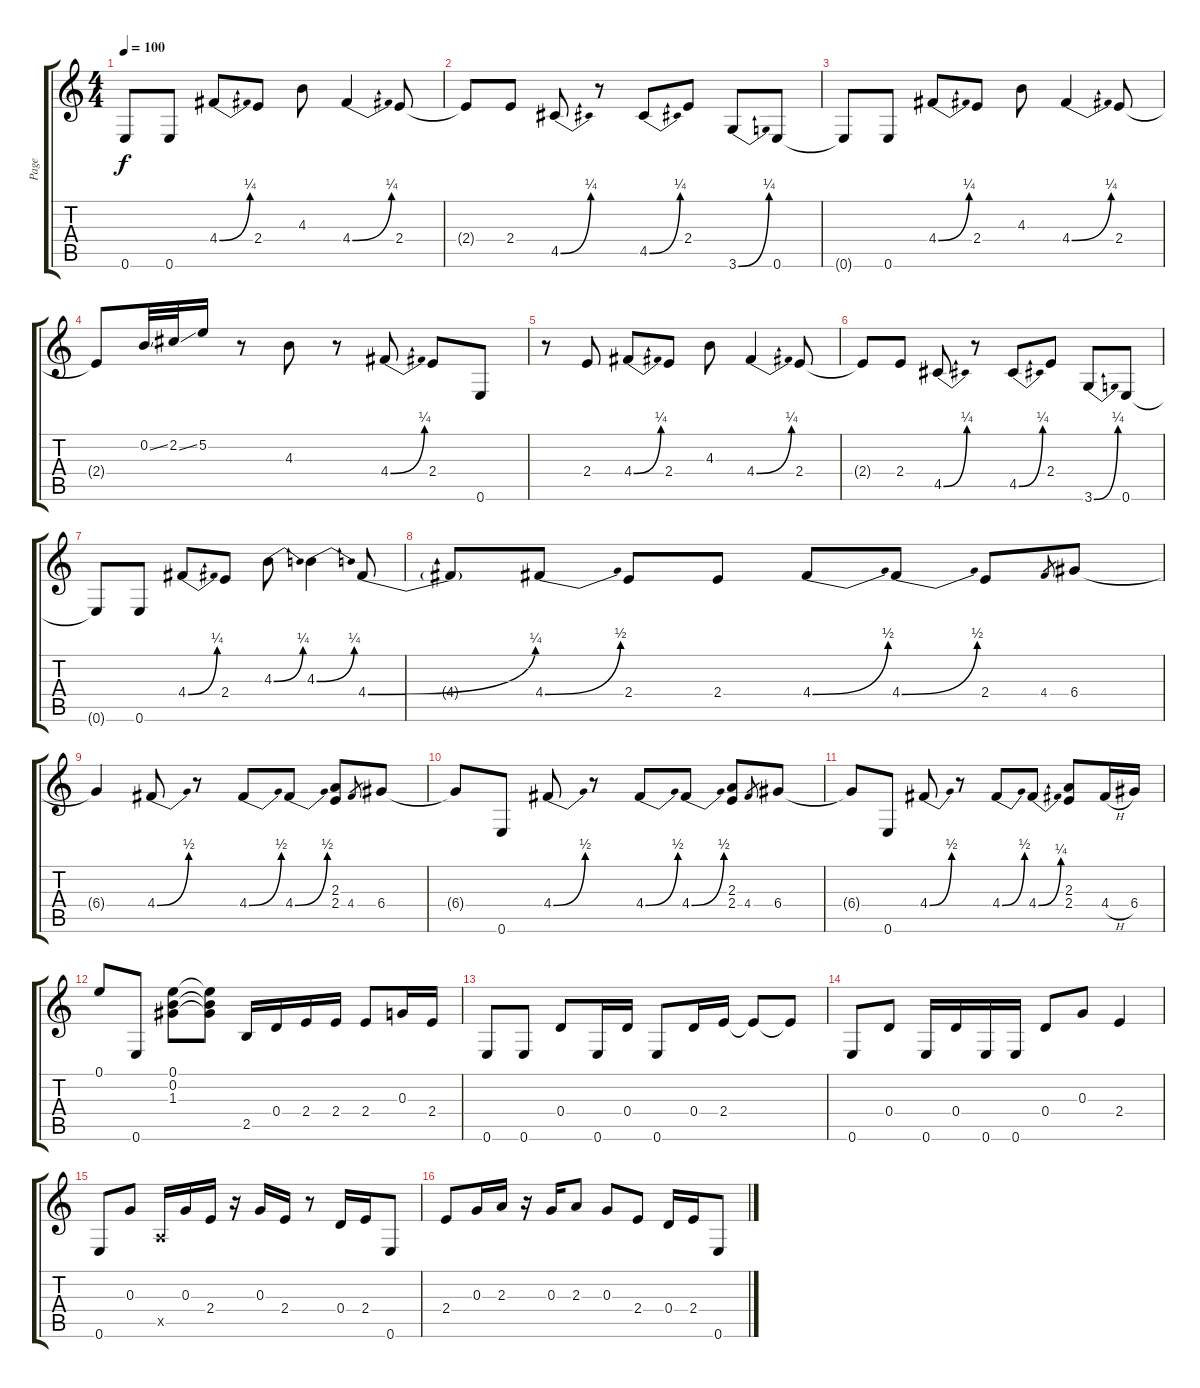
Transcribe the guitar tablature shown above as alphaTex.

\track ("Page" "Page") {instrument distortionguitar}
\staff {score tabs}
\tuning (E4 B3 G3 D3 A2 E2) {hide}
\ts (4 4)
\tempo 100
\clef g2
\ks c
0.6{t}.8{dy f balance 8} 0.6.8 4.4{be (bend 0 0 60 1)}.8 2.4.8 4.3.8 4.4{be (bend 0 0 60 1)}.4 2.4.8 |
2.4{t}.8 2.4.8 4.5{be (bend 0 0 60 1)}.8 r.8 4.5{be (bend 0 0 60 1)}.8 2.4.8 3.6{be (bend 0 0 60 1)}.8 0.6.8 |
0.6{t}.8 0.6.8 4.4{be (bend 0 0 60 1)}.8 2.4.8 4.3.8 4.4{be (bend 0 0 60 1)}.4 2.4.8 |
2.4{t}.8 0.2{ss}.32 2.2{ss}.32 5.2.16 r.8 4.3.8 r.8 4.4{be (bend 0 0 60 1)}.8 2.4.8 0.6.8 |
r.8 2.4.8 4.4{be (bend 0 0 60 1)}.8 2.4.8 4.3.8 4.4{be (bend 0 0 60 1)}.4 2.4.8 |
2.4{t}.8 2.4.8 4.5{be (bend 0 0 60 1)}.8 r.8 4.5{be (bend 0 0 60 1)}.8 2.4.8 3.6{be (bend 0 0 60 1)}.8 0.6.8 |
0.6{t}.8 0.6.8 4.4{be (bend 0 0 60 1)}.8 2.4.8 4.3{be (bend 0 0 60 1)}.8 4.3{be (bend 0 0 60 1)}.4 4.4{be (bend 0 0 60 1)}.8 |
4.4{t}.8 4.4{be (bend 0 0 60 2)}.8 2.4.8 2.4.8 4.4{be (bend 0 0 60 2)}.8 4.4{be (bend 0 0 60 2)}.8 2.4.8 4.4.8{gr} 6.4.8 |
6.4{t}.4 4.4{be (bend 0 0 60 2)}.8 r.8 4.4{be (bend 0 0 60 2)}.8 4.4{be (bend 0 0 60 2)}.8 (2.3 2.4).8 4.4.8{gr} 6.4.8 |
6.4{t}.8 0.6.8 4.4{be (bend 0 0 60 2)}.8 r.8 4.4{be (bend 0 0 60 2)}.8 4.4{be (bend 0 0 60 2)}.8 (2.3 2.4).8 4.4.8{gr} 6.4.8 |
6.4{t}.8 0.6.8 4.4{be (bend 0 0 60 2)}.8 r.8 4.4{be (bend 0 0 60 2)}.8 4.4{be (bend 0 0 60 1)}.8 (2.3 2.4).8 4.4{h}.16 6.4.16 |
0.1.8 0.6.8 (0.1 0.2 1.3).8 (0.1{t} 0.2{t} 1.3{t}).8 2.5.16 0.4.16 2.4.16 2.4.16 2.4.8 0.3.16 2.4.16 |
0.6.8 0.6.8 0.4.8 0.6.16 0.4.16 0.6.8 0.4.16 2.4.16 2.4{t}.8 2.4{t}.8 |
0.6.8 0.4.8 0.6.16 0.4.16 0.6.16 0.6.16 0.4.8 0.3.8 2.4.4 |
0.6.8 0.3.8 0.5{x}.16 0.3.16 2.4.16 r.16 0.3.16 2.4.16 r.8 0.4.16 2.4.16 0.6.8 |
2.4.8 0.3.16 2.3.16 r.16 0.3.16 2.3.8 0.3.8 2.4.8 0.4.16 2.4.16 0.6.8
